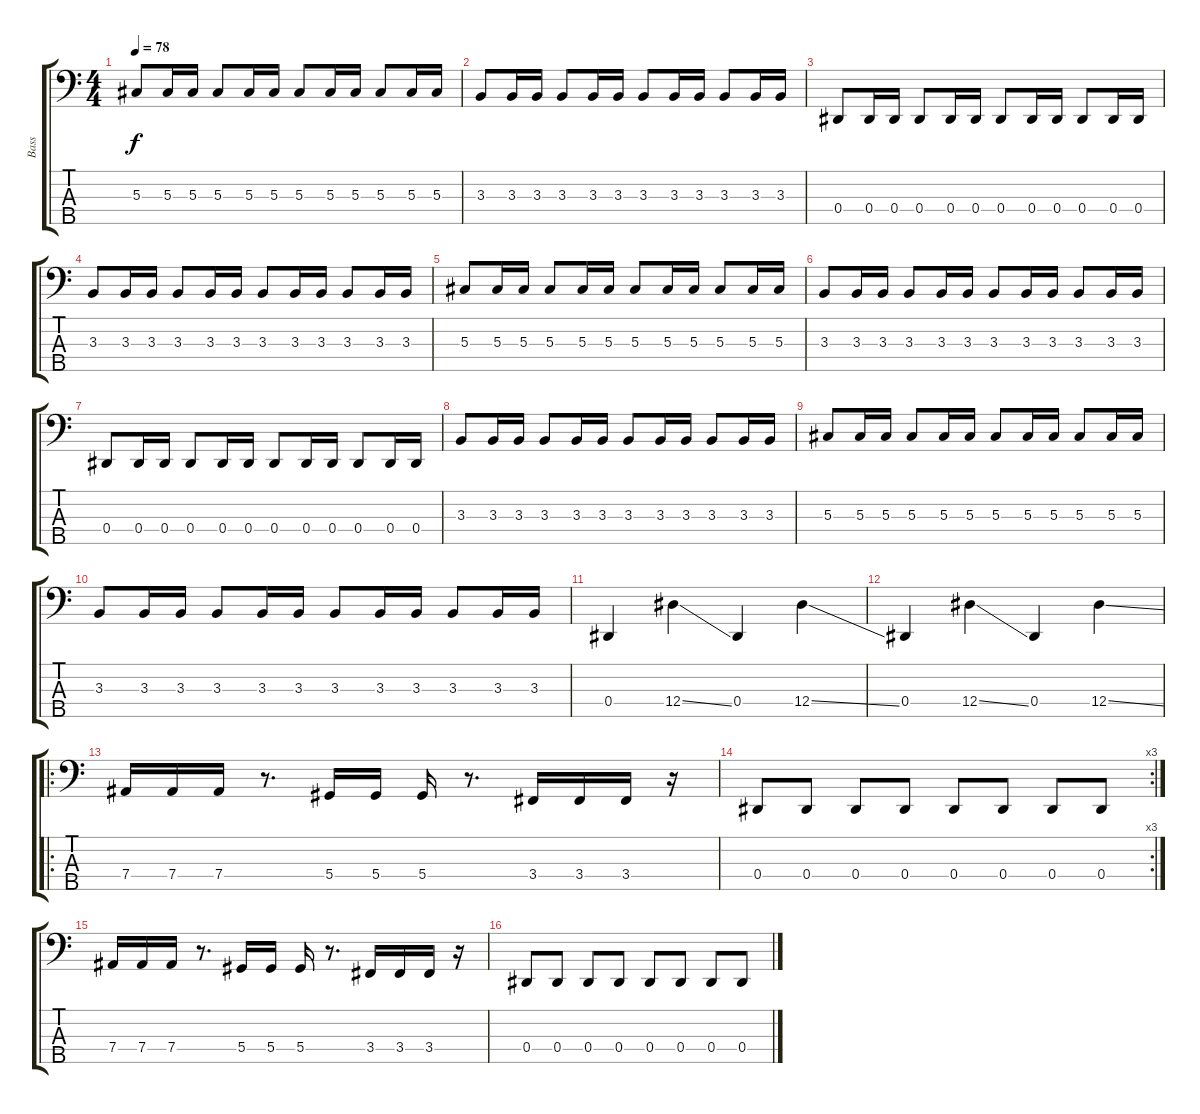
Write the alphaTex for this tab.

\track ("Bass" "Bass") {instrument electricbassfinger}
\staff {score tabs}
\tuning (Gb2 Db2 Ab1 Eb1 Bb0) {hide}
\ts (4 4)
\tempo 78
\clef f4
\ks c
5.3.8{dy f} 5.3.16 5.3.16 5.3.8 5.3.16 5.3.16 5.3.8 5.3.16 5.3.16 5.3.8 5.3.16 5.3.16 |
3.3.8 3.3.16 3.3.16 3.3.8 3.3.16 3.3.16 3.3.8 3.3.16 3.3.16 3.3.8 3.3.16 3.3.16 |
0.4.8 0.4.16 0.4.16 0.4.8 0.4.16 0.4.16 0.4.8 0.4.16 0.4.16 0.4.8 0.4.16 0.4.16 |
3.3.8 3.3.16 3.3.16 3.3.8 3.3.16 3.3.16 3.3.8 3.3.16 3.3.16 3.3.8 3.3.16 3.3.16 |
5.3.8 5.3.16 5.3.16 5.3.8 5.3.16 5.3.16 5.3.8 5.3.16 5.3.16 5.3.8 5.3.16 5.3.16 |
3.3.8 3.3.16 3.3.16 3.3.8 3.3.16 3.3.16 3.3.8 3.3.16 3.3.16 3.3.8 3.3.16 3.3.16 |
0.4.8 0.4.16 0.4.16 0.4.8 0.4.16 0.4.16 0.4.8 0.4.16 0.4.16 0.4.8 0.4.16 0.4.16 |
3.3.8 3.3.16 3.3.16 3.3.8 3.3.16 3.3.16 3.3.8 3.3.16 3.3.16 3.3.8 3.3.16 3.3.16 |
5.3.8 5.3.16 5.3.16 5.3.8 5.3.16 5.3.16 5.3.8 5.3.16 5.3.16 5.3.8 5.3.16 5.3.16 |
3.3.8 3.3.16 3.3.16 3.3.8 3.3.16 3.3.16 3.3.8 3.3.16 3.3.16 3.3.8 3.3.16 3.3.16 |
0.4.4 12.4{ss}.4 0.4.4 12.4{ss}.4 |
0.4.4 12.4{ss}.4 0.4.4 12.4{ss}.4 |
\ro
7.4.16 7.4.16 7.4.16 r.8{d} 5.4.16 5.4.16 5.4.16 r.8{d} 3.4.16 3.4.16 3.4.16 r.16 |
\rc 3
0.4.8 0.4.8 0.4.8 0.4.8 0.4.8 0.4.8 0.4.8 0.4.8 |
7.4.16 7.4.16 7.4.16 r.8{d} 5.4.16 5.4.16 5.4.16 r.8{d} 3.4.16 3.4.16 3.4.16 r.16 |
0.4.8 0.4.8 0.4.8 0.4.8 0.4.8 0.4.8 0.4.8 0.4.8
